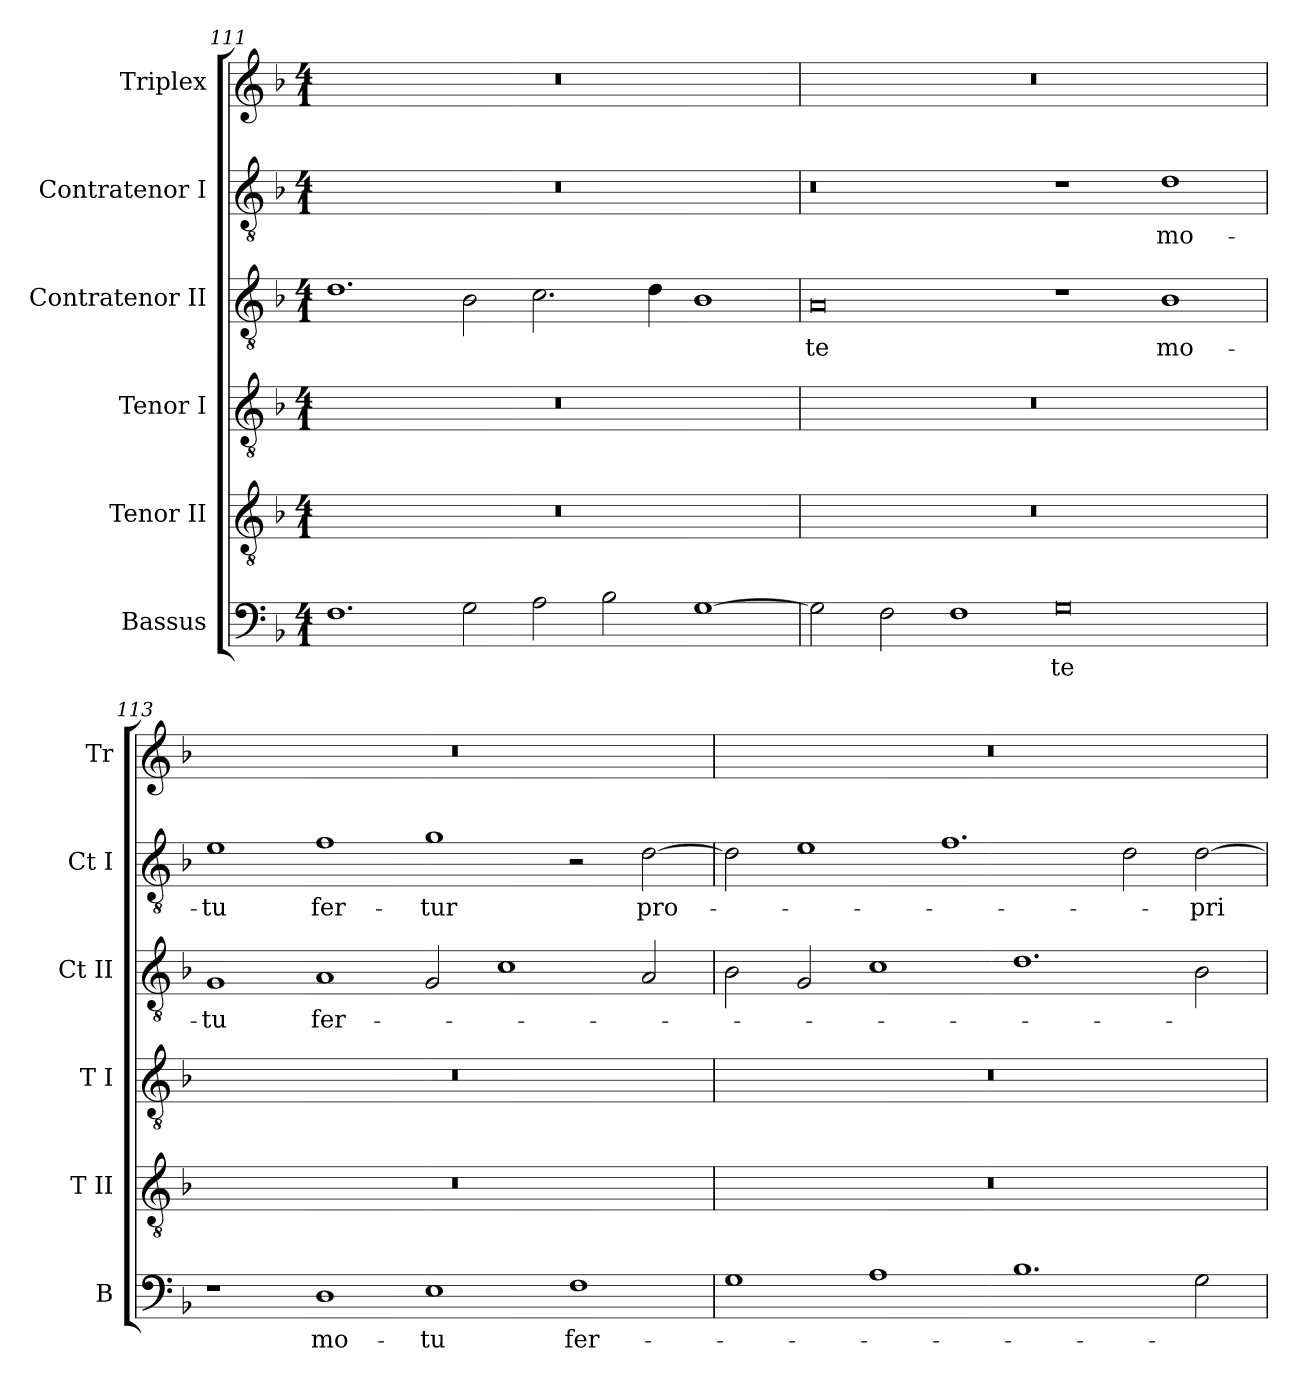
**kern	**text	**kern	**kern	**kern	**text	**kern	**text	**kern
*part6	*part6	*part5	*part4	*part3	*part3	*part2	*part2	*part1
*staff6	*staff6	*staff5	*staff4	*staff3	*staff3	*staff2	*staff2	*staff1
*I"Bassus	*	*I"Tenor II	*I"Tenor I	*I"Contratenor II	*	*I"Contratenor I	*	*I"Triplex
*I'B	*	*I'T II	*I'T I	*I'Ct II	*	*I'Ct I	*	*I'Tr
!!LO:LB:g=z
*clefF4	*	*clefGv2	*clefGv2	*clefGv2	*	*clefGv2	*	*clefG2
*	*	*ITrd7c12	*ITrd7c12	*ITrd7c12	*	*ITrd7c12	*	*
*k[b-]	*	*k[b-]	*k[b-]	*k[b-]	*	*k[b-]	*	*k[b-]
*F:	*	*F:	*F:	*F:	*	*F:	*	*F:
*M4/1	*	*M4/1	*M4/1	*M4/1	*	*M4/1	*	*M4/1
=111	=111	=111	=111	=111	=111	=111	=111	=111
!	!	!LO:N:vis=1	!LO:N:vis=1	!	!	!LO:N:vis=1	!	!LO:N:vis=1
1.Fi	.	00r	00r	1.Di	.	00r	.	00r
2Gi\	.	.	.	2BB-i\	.	.	.	.
2Ai\	.	.	.	2.Ci\	.	.	.	.
2B-i\	.	.	.	.	.	.	.	.
.	.	.	.	4Di\	.	.	.	.
[>1Gi	.	.	.	1BB-i	.	.	.	.
=112`	=112`	=112`	=112`	=112`	=112`	=112`	=112`	=112`
!	!	!LO:N:vis=1	!LO:N:vis=1	!	!	!	!	!
!	!	!	!	!	!LO:LY:b:color=#000000	!	!	!LO:N:vis=1
2Gi\]	.	00r	00r	0AAi	-te	0r	.	00r
2Fi\	.	.	.	.	.	.	.	.
1Fi	.	.	.	.	.	.	.	.
!	!LO:LY:b:color=#000000	!	!	!	!	!	!	!
0Gi	-te	.	.	1r	.	1r	.	.
!	!	!	!	!	!LO:LY:b:color=#000000	!	!	!
!	!	!	!	!	!	!	!LO:LY:b:color=#000000	!
.	.	.	.	1BB-i	mo-	1Di	mo-	.
=113`	=113`	=113`	=113`	=113`	=113`	=113`	=113`	=113`
!	!	!LO:N:vis=1	!LO:N:vis=1	!	!	!	!	!
!	!	!	!	!	!LO:LY:b:color=#000000	!	!	!
!	!	!	!	!	!	!	!LO:LY:b:color=#000000	!LO:N:vis=1
1r	.	00r	00r	1GGi	-tu	1Ei	-tu	00r
!	!LO:LY:b:color=#000000	!	!	!	!	!	!	!
!	!	!	!	!	!LO:LY:b:color=#000000	!	!	!
!	!	!	!	!	!	!	!LO:LY:b:color=#000000	!
1Di	mo-	.	.	1AAi	fer-	1Fi	fer-	.
!	!LO:LY:b:color=#000000	!	!	!	!	!	!	!
!	!	!	!	!	!	!	!LO:LY:b:color=#000000	!
1Ei	-tu	.	.	2GGi/	.	1Gi	-tur	.
.	.	.	.	1Ci	.	.	.	.
!	!LO:LY:b:color=#000000	!	!	!	!	!	!	!
1Fi	fer-	.	.	.	.	2r	.	.
!	!	!	!	!	!	!	!LO:LY:b:color=#000000	!
.	.	.	.	2AAi/	.	[>2Di\	pro-	.
!!LO:PB:g=z
=114`	=114`	=114`	=114`	=114`	=114`	=114`	=114`	=114`
!	!	!LO:N:vis=1	!LO:N:vis=1	!	!	!	!	!LO:N:vis=1
1Gi	.	00r	00r	2BB-i\	.	2Di\]	.	00r
.	.	.	.	2GGi/	.	1Ei	.	.
1Ai	.	.	.	1Ci	.	.	.	.
.	.	.	.	.	.	1.Fi	.	.
1.B-i	.	.	.	1.Di	.	.	.	.
.	.	.	.	.	.	2Di\	.	.
!	!	!	!	!	!	!	!LO:LY:b:color=#000000	!
2Gi\	.	.	.	2BB-i\	.	[>2Di\	-pri-	.
=`	=`	=`	=`	=`	=`	=`	=`	=`
*-	*-	*-	*-	*-	*-	*-	*-	*-
